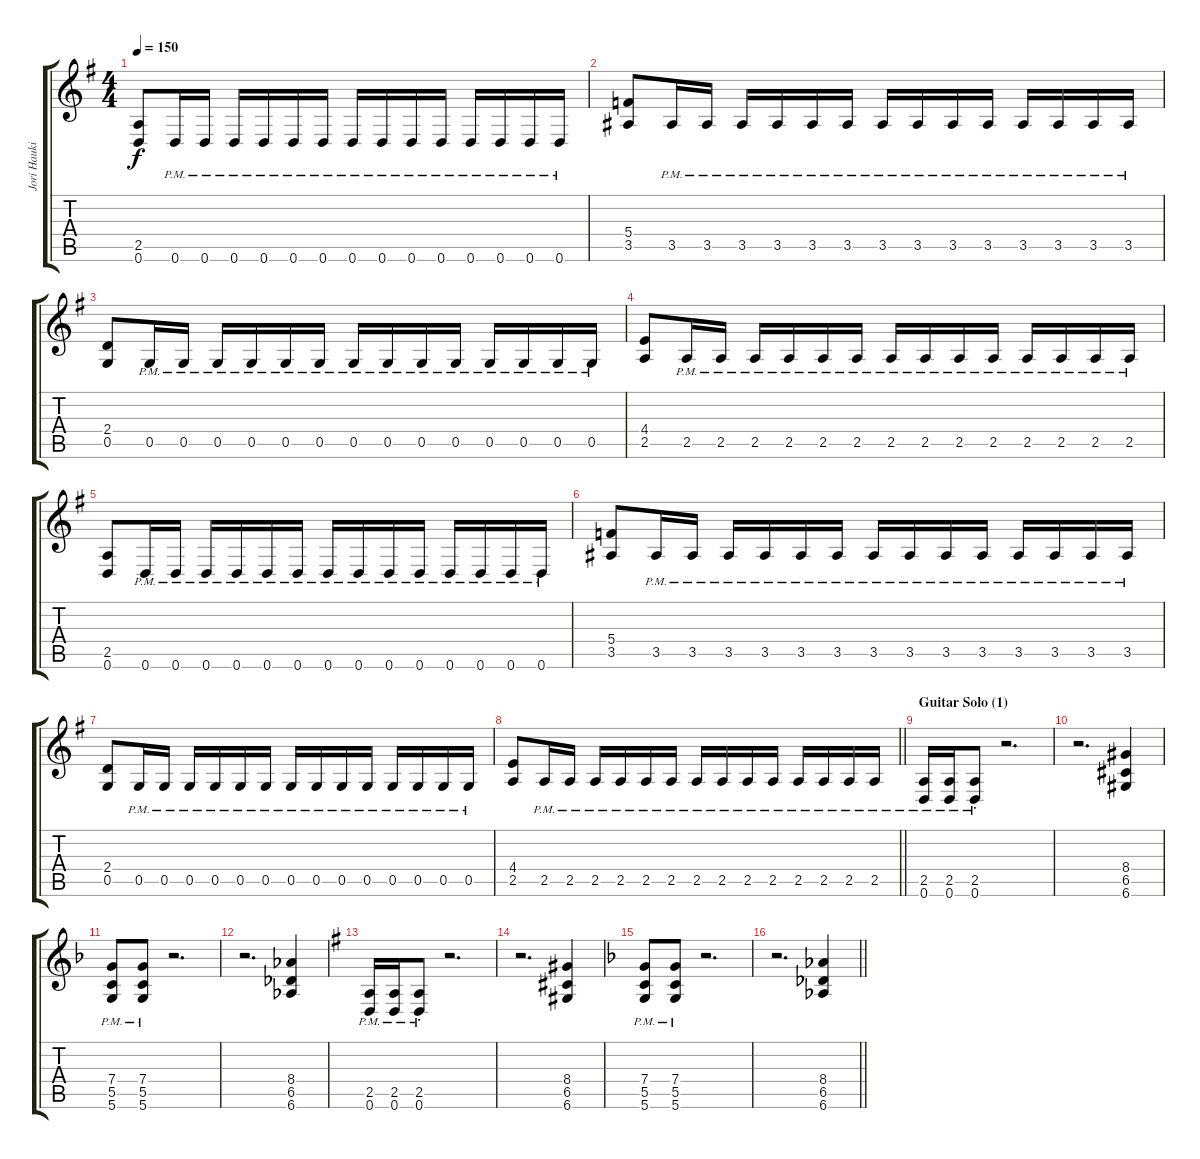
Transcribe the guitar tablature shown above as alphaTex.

\track ("Jori Haukio (guitar)" "Jori Hauki") {instrument distortionguitar}
\staff {score tabs}
\tuning (D4 A3 F3 C3 G2 D2) {hide}
\ts (4 4)
\tempo 150
\clef g2
\ks eminor
(2.5 0.6).8{dy f} 0.6{pm}.16 0.6{pm}.16 0.6{pm}.16 0.6{pm}.16 0.6{pm}.16 0.6{pm}.16 0.6{pm}.16 0.6{pm}.16 0.6{pm}.16 0.6{pm}.16 0.6{pm}.16 0.6{pm}.16 0.6{pm}.16 0.6{pm}.16 |
(5.4 3.5).8 3.5{pm}.16 3.5{pm}.16 3.5{pm}.16 3.5{pm}.16 3.5{pm}.16 3.5{pm}.16 3.5{pm}.16 3.5{pm}.16 3.5{pm}.16 3.5{pm}.16 3.5{pm}.16 3.5{pm}.16 3.5{pm}.16 3.5{pm}.16 |
(2.4 0.5).8 0.5{pm}.16 0.5{pm}.16 0.5{pm}.16 0.5{pm}.16 0.5{pm}.16 0.5{pm}.16 0.5{pm}.16 0.5{pm}.16 0.5{pm}.16 0.5{pm}.16 0.5{pm}.16 0.5{pm}.16 0.5{pm}.16 0.5{pm}.16 |
(4.4 2.5).8 2.5{pm}.16 2.5{pm}.16 2.5{pm}.16 2.5{pm}.16 2.5{pm}.16 2.5{pm}.16 2.5{pm}.16 2.5{pm}.16 2.5{pm}.16 2.5{pm}.16 2.5{pm}.16 2.5{pm}.16 2.5{pm}.16 2.5{pm}.16 |
(2.5 0.6).8 0.6{pm}.16 0.6{pm}.16 0.6{pm}.16 0.6{pm}.16 0.6{pm}.16 0.6{pm}.16 0.6{pm}.16 0.6{pm}.16 0.6{pm}.16 0.6{pm}.16 0.6{pm}.16 0.6{pm}.16 0.6{pm}.16 0.6{pm}.16 |
(5.4 3.5).8 3.5{pm}.16 3.5{pm}.16 3.5{pm}.16 3.5{pm}.16 3.5{pm}.16 3.5{pm}.16 3.5{pm}.16 3.5{pm}.16 3.5{pm}.16 3.5{pm}.16 3.5{pm}.16 3.5{pm}.16 3.5{pm}.16 3.5{pm}.16 |
(2.4 0.5).8 0.5{pm}.16 0.5{pm}.16 0.5{pm}.16 0.5{pm}.16 0.5{pm}.16 0.5{pm}.16 0.5{pm}.16 0.5{pm}.16 0.5{pm}.16 0.5{pm}.16 0.5{pm}.16 0.5{pm}.16 0.5{pm}.16 0.5{pm}.16 |
\barLineRight lightlight
(4.4 2.5).8 2.5{pm}.16 2.5{pm}.16 2.5{pm}.16 2.5{pm}.16 2.5{pm}.16 2.5{pm}.16 2.5{pm}.16 2.5{pm}.16 2.5{pm}.16 2.5{pm}.16 2.5{pm}.16 2.5{pm}.16 2.5{pm}.16 2.5{pm}.16 |
\section ("" "Guitar Solo (1)")
(2.5{pm} 0.6{pm}).16 (2.5{pm} 0.6{pm}).16 (2.5{pm st} 0.6{pm}).8 r.2{d} |
r.2{d} (8.4 6.5 6.6).4 |
\ks dminor
(7.4{pm} 5.5{pm} 5.6{pm}).8 (7.4{pm} 5.5{pm} 5.6{pm}).8 r.2{d} |
r.2{d} (8.4 6.5 6.6).4 |
\ks eminor
(2.5{pm} 0.6{pm}).16 (2.5{pm} 0.6{pm}).16 (2.5{pm st} 0.6{pm}).8 r.2{d} |
r.2{d} (8.4 6.5 6.6).4 |
\ks dminor
(7.4{pm} 5.5{pm} 5.6{pm}).8 (7.4{pm} 5.5{pm} 5.6{pm}).8 r.2{d} |
\barLineRight lightlight
r.2{d} (8.4 6.5 6.6).4
